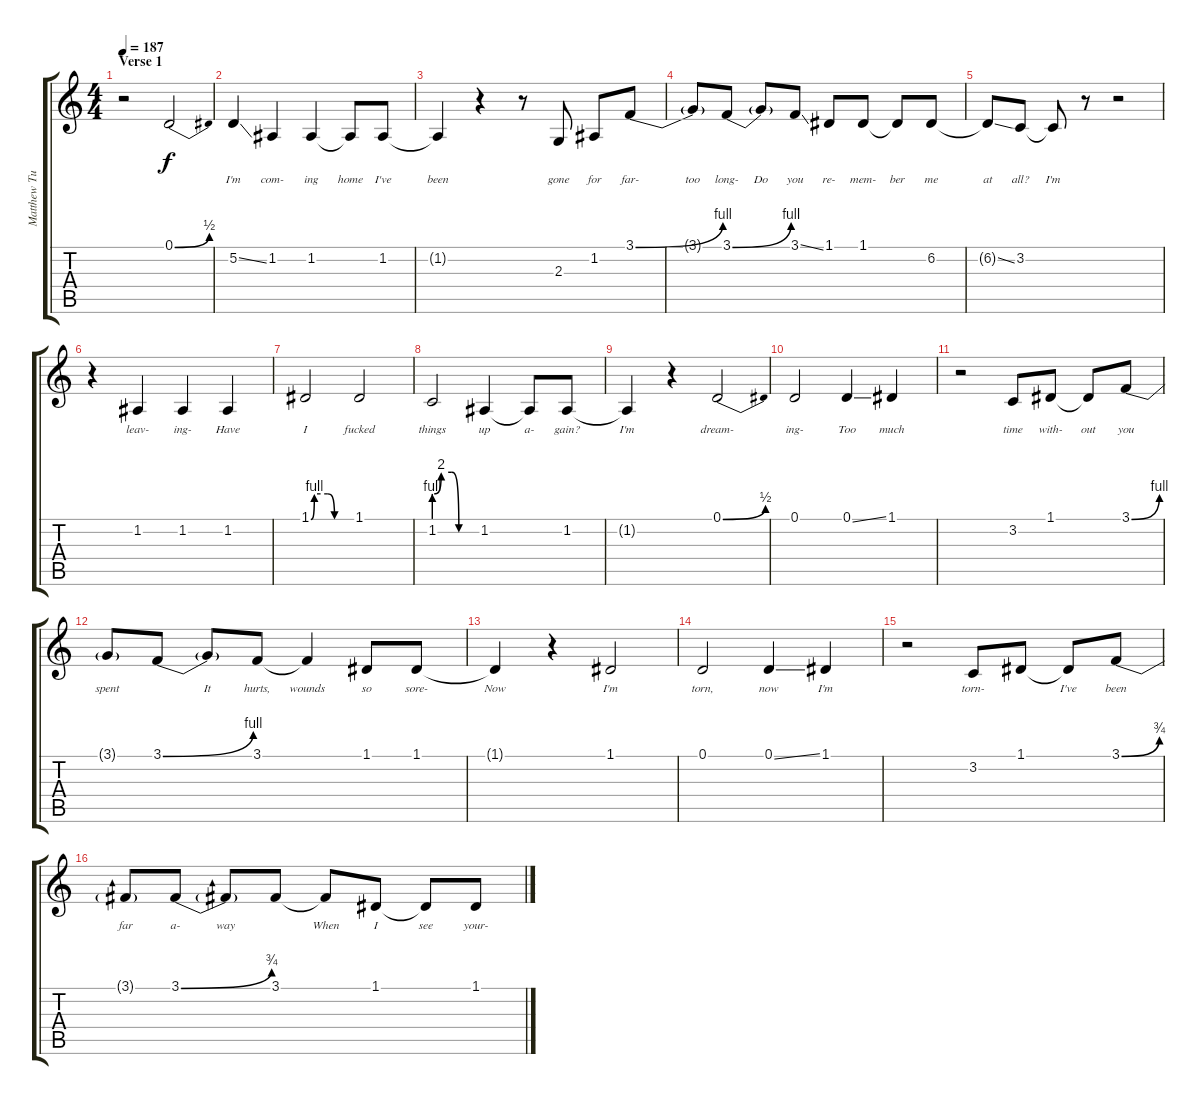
\track ("Matthew Tuck - Vocals" "Matthew Tu") {instrument clarinet}
\staff {score tabs}
\tuning (D4 A3 F3 C3 G2 C2) {hide}
\ts (4 4)
\section ("" "Verse 1")
\tempo 187
\clef g2
\ks c
r.2{dy f} 0.1{be (bend 0 0 60 2)}.2{lyrics (0 "") lyrics (1 "") lyrics (2 "") lyrics (3 "") lyrics (4 "")} |
5.2{ss}.4{lyrics (0 "I'm") lyrics (1 "") lyrics (2 "") lyrics (3 "") lyrics (4 "")} 1.2.4{lyrics (0 "com-") lyrics (1 "") lyrics (2 "") lyrics (3 "") lyrics (4 "")} 1.2.4{lyrics (0 "ing") lyrics (1 "") lyrics (2 "") lyrics (3 "") lyrics (4 "")} 1.2{t}.8{lyrics (0 "home") lyrics (1 "") lyrics (2 "") lyrics (3 "") lyrics (4 "")} 1.2.8{lyrics (0 "I've") lyrics (1 "") lyrics (2 "") lyrics (3 "") lyrics (4 "")} |
1.2{t}.4{lyrics (0 "been") lyrics (1 "") lyrics (2 "") lyrics (3 "") lyrics (4 "")} r.4 r.8 2.3.8{lyrics (0 "gone") lyrics (1 "") lyrics (2 "") lyrics (3 "") lyrics (4 "")} 1.2.8{lyrics (0 "for") lyrics (1 "") lyrics (2 "") lyrics (3 "") lyrics (4 "")} 3.1{be (bend 0 0 60 4)}.8{lyrics (0 "far-") lyrics (1 "") lyrics (2 "") lyrics (3 "") lyrics (4 "")} |
3.1{t}.8{lyrics (0 "too") lyrics (1 "") lyrics (2 "") lyrics (3 "") lyrics (4 "")} 3.1{be (bend 0 0 60 4)}.8{lyrics (0 "long-") lyrics (1 "") lyrics (2 "") lyrics (3 "") lyrics (4 "")} 3.1{t}.8{lyrics (0 "Do") lyrics (1 "") lyrics (2 "") lyrics (3 "") lyrics (4 "")} 3.1{ss}.8{lyrics (0 "you") lyrics (1 "") lyrics (2 "") lyrics (3 "") lyrics (4 "")} 1.1.8{lyrics (0 "re-") lyrics (1 "") lyrics (2 "") lyrics (3 "") lyrics (4 "")} 1.1.8{lyrics (0 "mem-") lyrics (1 "") lyrics (2 "") lyrics (3 "") lyrics (4 "")} 1.1{t}.8{lyrics (0 "ber") lyrics (1 "") lyrics (2 "") lyrics (3 "") lyrics (4 "")} 6.2.8{lyrics (0 "me") lyrics (1 "") lyrics (2 "") lyrics (3 "") lyrics (4 "")} |
6.2{ss t}.8{lyrics (0 "at") lyrics (1 "") lyrics (2 "") lyrics (3 "") lyrics (4 "")} 3.2.8{lyrics (0 "all?") lyrics (1 "") lyrics (2 "") lyrics (3 "") lyrics (4 "")} 3.2{t}.8{lyrics (0 "I'm") lyrics (1 "") lyrics (2 "") lyrics (3 "") lyrics (4 "")} r.8 r.2 |
r.4 1.2.4{lyrics (0 "leav-") lyrics (1 "") lyrics (2 "") lyrics (3 "") lyrics (4 "")} 1.2.4{lyrics (0 "ing-") lyrics (1 "") lyrics (2 "") lyrics (3 "") lyrics (4 "")} 1.2.4{lyrics (0 "Have") lyrics (1 "") lyrics (2 "") lyrics (3 "") lyrics (4 "")} |
1.1{be (custom 0 0 5 4 25 4 35 0 60 0)}.2{lyrics (0 "I") lyrics (1 "") lyrics (2 "") lyrics (3 "") lyrics (4 "")} 1.1.2{lyrics (0 "fucked") lyrics (1 "") lyrics (2 "") lyrics (3 "") lyrics (4 "")} |
1.2{be (custom 0 4 10 8 25 8 35 0 60 0)}.2{lyrics (0 "things") lyrics (1 "") lyrics (2 "") lyrics (3 "") lyrics (4 "")} 1.2.4{lyrics (0 "up") lyrics (1 "") lyrics (2 "") lyrics (3 "") lyrics (4 "")} 1.2{t}.8{lyrics (0 "a-") lyrics (1 "") lyrics (2 "") lyrics (3 "") lyrics (4 "")} 1.2.8{lyrics (0 "gain?") lyrics (1 "") lyrics (2 "") lyrics (3 "") lyrics (4 "")} |
1.2{t}.4{lyrics (0 "I'm") lyrics (1 "") lyrics (2 "") lyrics (3 "") lyrics (4 "")} r.4 0.1{be (bend 0 0 60 2)}.2{lyrics (0 "dream-") lyrics (1 "") lyrics (2 "") lyrics (3 "") lyrics (4 "")} |
0.1.2{lyrics (0 "ing-") lyrics (1 "") lyrics (2 "") lyrics (3 "") lyrics (4 "")} 0.1{ss}.4{lyrics (0 "Too") lyrics (1 "") lyrics (2 "") lyrics (3 "") lyrics (4 "")} 1.1.4{lyrics (0 "much") lyrics (1 "") lyrics (2 "") lyrics (3 "") lyrics (4 "")} |
r.2 3.2.8{lyrics (0 "time") lyrics (1 "") lyrics (2 "") lyrics (3 "") lyrics (4 "")} 1.1.8{lyrics (0 "with-") lyrics (1 "") lyrics (2 "") lyrics (3 "") lyrics (4 "")} 1.1{t}.8{lyrics (0 "out") lyrics (1 "") lyrics (2 "") lyrics (3 "") lyrics (4 "")} 3.1{be (bend 0 0 60 4)}.8{lyrics (0 "you") lyrics (1 "") lyrics (2 "") lyrics (3 "") lyrics (4 "")} |
3.1{t}.8{lyrics (0 "spent") lyrics (1 "") lyrics (2 "") lyrics (3 "") lyrics (4 "")} 3.1{be (bend 0 0 60 4)}.8{lyrics (0 "") lyrics (1 "") lyrics (2 "") lyrics (3 "") lyrics (4 "")} 3.1{t}.8{lyrics (0 "It") lyrics (1 "") lyrics (2 "") lyrics (3 "") lyrics (4 "")} 3.1.8{lyrics (0 "hurts,") lyrics (1 "") lyrics (2 "") lyrics (3 "") lyrics (4 "")} 3.1{t}.4{lyrics (0 "wounds") lyrics (1 "") lyrics (2 "") lyrics (3 "") lyrics (4 "")} 1.1.8{lyrics (0 "so") lyrics (1 "") lyrics (2 "") lyrics (3 "") lyrics (4 "")} 1.1.8{lyrics (0 "sore-") lyrics (1 "") lyrics (2 "") lyrics (3 "") lyrics (4 "")} |
1.1{t}.4{lyrics (0 "Now") lyrics (1 "") lyrics (2 "") lyrics (3 "") lyrics (4 "")} r.4 1.1.2{lyrics (0 "I'm") lyrics (1 "") lyrics (2 "") lyrics (3 "") lyrics (4 "")} |
0.1.2{lyrics (0 "torn,") lyrics (1 "") lyrics (2 "") lyrics (3 "") lyrics (4 "")} 0.1{ss}.4{lyrics (0 "now") lyrics (1 "") lyrics (2 "") lyrics (3 "") lyrics (4 "")} 1.1.4{lyrics (0 "I'm") lyrics (1 "") lyrics (2 "") lyrics (3 "") lyrics (4 "")} |
r.2 3.2.8{lyrics (0 "torn-") lyrics (1 "") lyrics (2 "") lyrics (3 "") lyrics (4 "")} 1.1.8{lyrics (0 "") lyrics (1 "") lyrics (2 "") lyrics (3 "") lyrics (4 "")} 1.1{t}.8{lyrics (0 "I've") lyrics (1 "") lyrics (2 "") lyrics (3 "") lyrics (4 "")} 3.1{be (bend 0 0 60 3)}.8{lyrics (0 "been") lyrics (1 "") lyrics (2 "") lyrics (3 "") lyrics (4 "")} |
3.1{t}.8{lyrics (0 "far") lyrics (1 "") lyrics (2 "") lyrics (3 "") lyrics (4 "")} 3.1{be (bend 0 0 60 3)}.8{lyrics (0 "a-") lyrics (1 "") lyrics (2 "") lyrics (3 "") lyrics (4 "")} 3.1{t}.8{lyrics (0 "way") lyrics (1 "") lyrics (2 "") lyrics (3 "") lyrics (4 "")} 3.1.8{lyrics (0 "") lyrics (1 "") lyrics (2 "") lyrics (3 "") lyrics (4 "")} 3.1{t}.8{lyrics (0 "When") lyrics (1 "") lyrics (2 "") lyrics (3 "") lyrics (4 "")} 1.1.8{lyrics (0 "I") lyrics (1 "") lyrics (2 "") lyrics (3 "") lyrics (4 "")} 1.1{t}.8{lyrics (0 "see") lyrics (1 "") lyrics (2 "") lyrics (3 "") lyrics (4 "")} 1.1.8{lyrics (0 "your-") lyrics (1 "") lyrics (2 "") lyrics (3 "") lyrics (4 "")}
